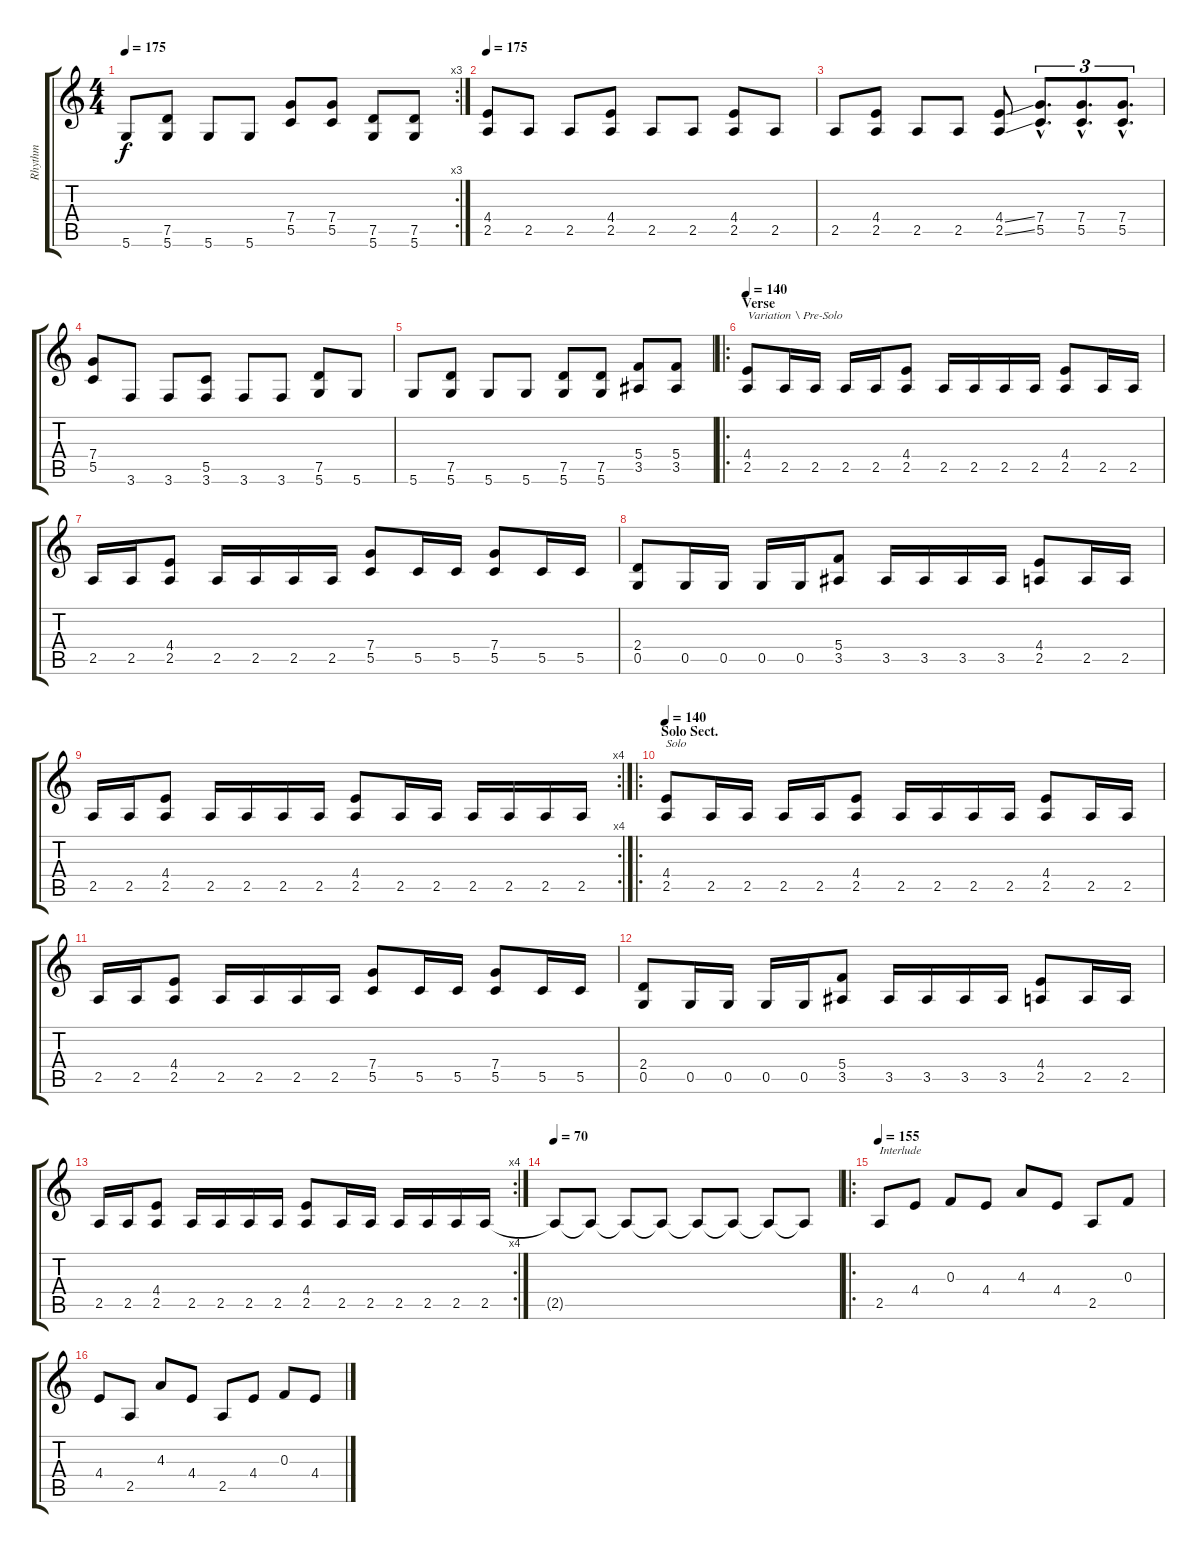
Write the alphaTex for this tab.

\track ("Rhythm" "Rhythm") {instrument distortionguitar}
\staff {score tabs}
\tuning (D4 A3 F3 C3 G2 D2) {hide}
\rc 3
\ts (4 4)
\tempo 175
\clef g2
\ks c
5.6.8{dy f} (7.5 5.6).8 5.6.8 5.6.8 (7.4 5.5).8 (7.4 5.5).8 (7.5 5.6).8 (7.5 5.6).8 |
\tempo 175
(4.4 2.5).8{instrument overdrivenguitar} 2.5.8 2.5.8 (4.4 2.5).8 2.5.8 2.5.8 (4.4 2.5).8 2.5.8 |
2.5.8 (4.4 2.5).8 2.5.8 2.5.8 (4.4{ss} 2.5{ss}).8 (7.4{hac} 5.5{hac}).8{d tu (3 2)} (7.4{hac} 5.5{hac}).8{d tu (3 2)} (7.4{hac} 5.5{hac}).8{d tu (3 2)} |
(7.4 5.5).8 3.6.8 3.6.8 (5.5 3.6).8 3.6.8 3.6.8 (7.5 5.6).8 5.6.8 |
5.6.8 (7.5 5.6).8 5.6.8 5.6.8 (7.5 5.6).8 (7.5 5.6).8 (5.4 3.5).8 (5.4 3.5).8 |
\ro
\section ("" "Verse")
\tempo 140
(4.4 2.5).8{txt "Variation \\ Pre-Solo"} 2.5.16 2.5.16 2.5.16 2.5.16 (4.4 2.5).8 2.5.16 2.5.16 2.5.16 2.5.16 (4.4 2.5).8 2.5.16 2.5.16 |
2.5.16 2.5.16 (4.4 2.5).8 2.5.16 2.5.16 2.5.16 2.5.16 (7.4 5.5).8 5.5.16 5.5.16 (7.4 5.5).8 5.5.16 5.5.16 |
(2.4 0.5).8 0.5.16 0.5.16 0.5.16 0.5.16 (5.4 3.5).8 3.5.16 3.5.16 3.5.16 3.5.16 (4.4 2.5).8 2.5.16 2.5.16 |
\rc 4
2.5.16 2.5.16 (4.4 2.5).8 2.5.16 2.5.16 2.5.16 2.5.16 (4.4 2.5).8 2.5.16 2.5.16 2.5.16 2.5.16 2.5.16 2.5.16 |
\ro
\section ("" "Solo Sect.")
\tempo 140
(4.4 2.5).8{txt "Solo"} 2.5.16 2.5.16 2.5.16 2.5.16 (4.4 2.5).8 2.5.16 2.5.16 2.5.16 2.5.16 (4.4 2.5).8 2.5.16 2.5.16 |
2.5.16 2.5.16 (4.4 2.5).8 2.5.16 2.5.16 2.5.16 2.5.16 (7.4 5.5).8 5.5.16 5.5.16 (7.4 5.5).8 5.5.16 5.5.16 |
(2.4 0.5).8 0.5.16 0.5.16 0.5.16 0.5.16 (5.4 3.5).8 3.5.16 3.5.16 3.5.16 3.5.16 (4.4 2.5).8 2.5.16 2.5.16 |
\rc 4
2.5.16 2.5.16 (4.4 2.5).8 2.5.16 2.5.16 2.5.16 2.5.16 (4.4 2.5).8 2.5.16 2.5.16 2.5.16 2.5.16 2.5.16 2.5.16 |
\tempo 70
2.5{t}.8 2.5{t}.8 2.5{t}.8 2.5{t}.8 2.5{t}.8 2.5{t}.8 2.5{t}.8 2.5{t}.8 |
\ro
\tempo 155
2.5.8{txt "Interlude" instrument acousticguitarsteel} 4.4.8 0.3.8 4.4.8 4.3.8 4.4.8 2.5.8 0.3.8 |
4.4.8 2.5.8 4.3.8 4.4.8 2.5.8 4.4.8 0.3.8 4.4.8
